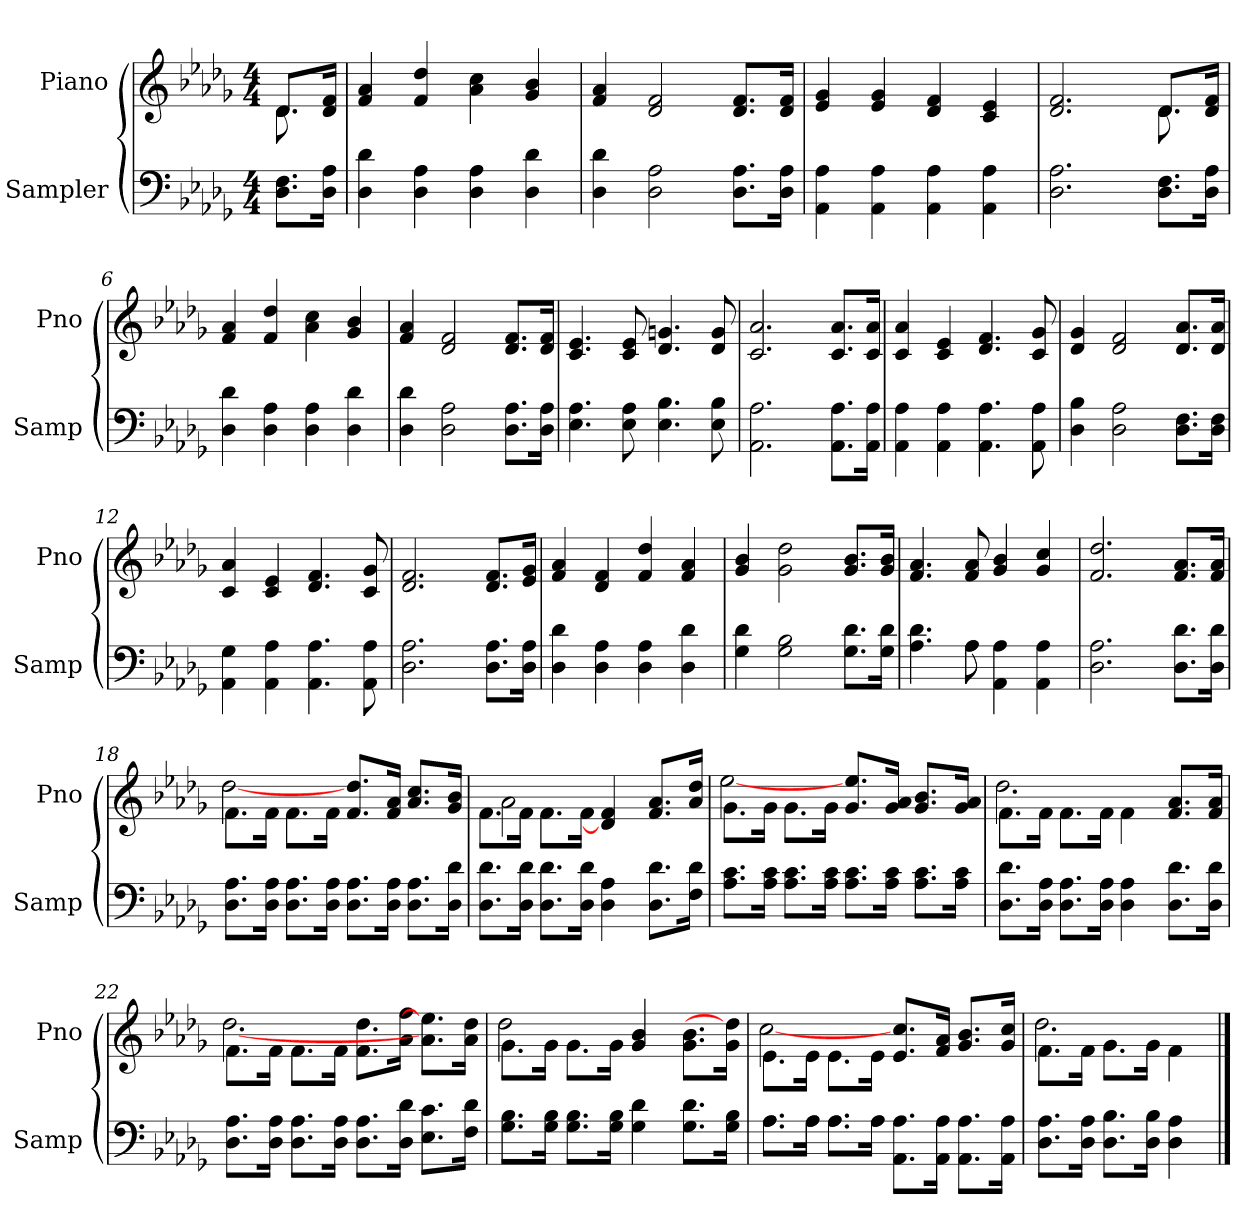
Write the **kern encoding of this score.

**kern	**kern
*part2	*part1
*staff2	*staff1
*I"Sampler	*I"Piano
*I'Samp	*I'Pno
*clefF4	*clefG2
*k[b-e-a-d-g-]	*k[b-e-a-d-g-]
*D-:	*D-:
*M4/4	*M4/4
=1	=1
*	*^
8.D-\ 8.F\L	8.d-/L	8.d-
16D-\ 16A-\Jk	16d-/ 16f/Jk	16ryy
*	*v	*v
=2	=2
4D- 4d-	4f 4a-
4D- 4A-	4f 4dd-
4D- 4A-	4a- 4cc
4D- 4d-	4g- 4b-
=3	=3
4D- 4d-	4f 4a-
2D- 2A-	2d- 2f
8.D-\ 8.A-\L	8.d-/ 8.f/L
16D-\ 16A-\Jk	16d-/ 16f/Jk
=4	=4
4AA- 4A-	4e- 4g-
4AA- 4A-	4e- 4g-
4AA- 4A-	4d- 4f
4AA- 4A-	4c 4e-
=5	=5
*	*^
2.D- 2.A-	2.d- 2.f	2.ryy
8.D-\ 8.F\L	8.d-/L	8.d-
16D-\ 16A-\Jk	16d-/ 16f/Jk	16ryy
*	*v	*v
=6	=6
4D- 4d-	4f 4a-
4D- 4A-	4f 4dd-
4D- 4A-	4a- 4cc
4D- 4d-	4g- 4b-
=7	=7
4D- 4d-	4f 4a-
2D- 2A-	2d- 2f
8.D-\ 8.A-\L	8.d-/ 8.f/L
16D-\ 16A-\Jk	16d-/ 16f/Jk
=8	=8
4.E- 4.A-	4.c 4.e-
8E- 8A-	8c 8e-
4.E- 4.B-	4.d- 4.gn
8E- 8B-	8d- 8g
=9	=9
2.AA- 2.A-	2.c 2.a-
8.AA-\ 8.A-\L	8.c/ 8.a-/L
16AA-\ 16A-\Jk	16c/ 16a-/Jk
=10	=10
4AA- 4A-	4c 4a-
4AA- 4A-	4c 4e-
4.AA- 4.A-	4.d- 4.f
8AA- 8A-	8c 8g-
=11	=11
4D- 4B-	4d- 4g-
2D- 2A-	2d- 2f
8.D-\ 8.F\L	8.d-/ 8.a-/L
16D-\ 16F\Jk	16d-/ 16a-/Jk
=12	=12
4AA- 4G-	4c 4a-
4AA- 4A-	4c 4e-
4.AA- 4.A-	4.d- 4.f
8AA- 8A-	8c 8g-
=13	=13
2.D- 2.A-	2.d- 2.f
8.D-\ 8.A-\L	8.d-/ 8.f/L
16D-\ 16A-\Jk	16e-/ 16g-/Jk
=14	=14
4D- 4d-	4f 4a-
4D- 4A-	4d- 4f
4D- 4A-	4f 4dd-
4D- 4d-	4f 4a-
=15	=15
4G- 4d-	4g- 4b-
2G- 2B-	2g- 2dd-
8.G-\ 8.d-\L	8.g-/ 8.b-/L
16G-\ 16d-\Jk	16g-/ 16b-/Jk
=16	=16
*^	*
4.A- 4.d-	4.ryy	4.f 4.a-
8A-\	8A-	8f 8a-
4AA- 4A-	2ryy	4g- 4b-
4AA- 4A-	.	4g- 4cc
*v	*v	*
=17	=17
2.D- 2.A-	2.f 2.dd-
8.D-\ 8.d-\L	8.f/ 8.a-/L
16D-\ 16d-\Jk	16f/ 16a-/Jk
=18	=18
*	*^
8.D-\ 8.A-\L	8.f\L	[2dd-
16D-\ 16A-\Jk	16f\Jk	.
8.D-\ 8.A-\L	8.f\L	.
16D-\ 16A-\Jk	16f\Jk	.
8.D-\ 8.A-\L	8.f/ 8.dd-/L	2ryy
16D-\ 16A-\Jk	16f/ 16a-/Jk	.
8.D-\ 8.A-\L	8.a-/ 8.cc/L	.
16D-\ 16d-\Jk	16g-/ 16b-/Jk	.
=19	=19	=19
8.D-\ 8.d-\L	8.f\L	2a-
16D-\ 16d-\Jk	16f\Jk	.
8.D-\ 8.d-\L	8.f\L	.
16D-\ 16d-\Jk	16f\Jk	.
4D- 4A-	4d-] 4f	2ryy
8.D-\ 8.d-\L	8.f/ 8.a-/L	.
16F\ 16d-\Jk	16a-/ 16dd-/Jk	.
=20	=20	=20
8.A-\ 8.c\L	8.g-\L	[2ee-
16A-\ 16c\Jk	16g-\Jk	.
8.A-\ 8.c\L	8.g-\L	.
16A-\ 16c\Jk	16g-\Jk	.
8.A-\ 8.c\L	8.g-/ 8.ee-/L	2ryy
16A-\ 16c\Jk	16g-/ 16a-/Jk	.
8.A-\ 8.c\L	8.g-/ 8.b-/L	.
16A-\ 16c\Jk	16g-/ 16a-/Jk	.
=21	=21	=21
8.D-\ 8.d-\L	8.f\L	2.dd-
16D-\ 16A-\Jk	16f\Jk	.
8.D-\ 8.A-\L	8.f\L	.
16D-\ 16A-\Jk	16f\Jk	.
4D- 4A-	4f\	.
8.D-\ 8.d-\L	8.f/ 8.a-/L	4ryy
16D-\ 16d-\Jk	16f/ 16a-/Jk	.
=22	=22	=22
8.D-\ 8.A-\L	8.f\L	[2.dd-
16D-\ 16A-\Jk	16f\Jk	.
8.D-\ 8.A-\L	8.f\L	.
16D-\ 16A-\Jk	16f\Jk	.
8.D-\ 8.A-\L	8.f\ 8.dd-\L	.
16D-\ 16d-\Jk	16a-\ 16ff\Jk	.
8.E-\ 8.c\L	8.a-\ 8.ee-]\L	4ryy
16F\ 16d-\Jk	16a-\ 16dd-\Jk	.
=23	=23	=23
8.G-\ 8.B-\L	8.g-\L	2dd-
16G-\ 16B-\Jk	16g-\Jk	.
8.G-\ 8.B-\L	8.g-\L	.
16G-\ 16B-\Jk	16g-\Jk	.
4G- 4d-	4g- 4b-	2ryy
8.G-\ 8.d-\L	8.g-\ 8.b-\L	.
16G-\ 16B-\Jk	16g-\ 16dd-]\Jk	.
=24	=24	=24
*^	*	*
8.A-\L	8.A-\L	8.e-\L	[2cc
16A-\Jk	16A-\Jk	16e-\Jk	.
8.A-\L	8.A-\L	8.e-\L	.
16A-\Jk	16A-\Jk	16e-\Jk	.
8.AA-\ 8.A-\L	2ryy	8.e-/ 8.cc/L	2ryy
16AA-\ 16A-\Jk	.	16f/ 16a-/Jk	.
8.AA-\ 8.A-\L	.	8.g-/ 8.b-/L	.
16AA-\ 16A-\Jk	.	16g-/ 16cc/Jk	.
*v	*v	*	*
=25	=25	=25
8.D-\ 8.A-\L	8.f\L	2.dd-
16D-\ 16A-\Jk	16f\Jk	.
8.D-\ 8.B-\L	8.g-\L	.
16D-\ 16B-\Jk	16g-\Jk	.
4D- 4A-	4f\	.
*	*v	*v
==	==
*-	*-
